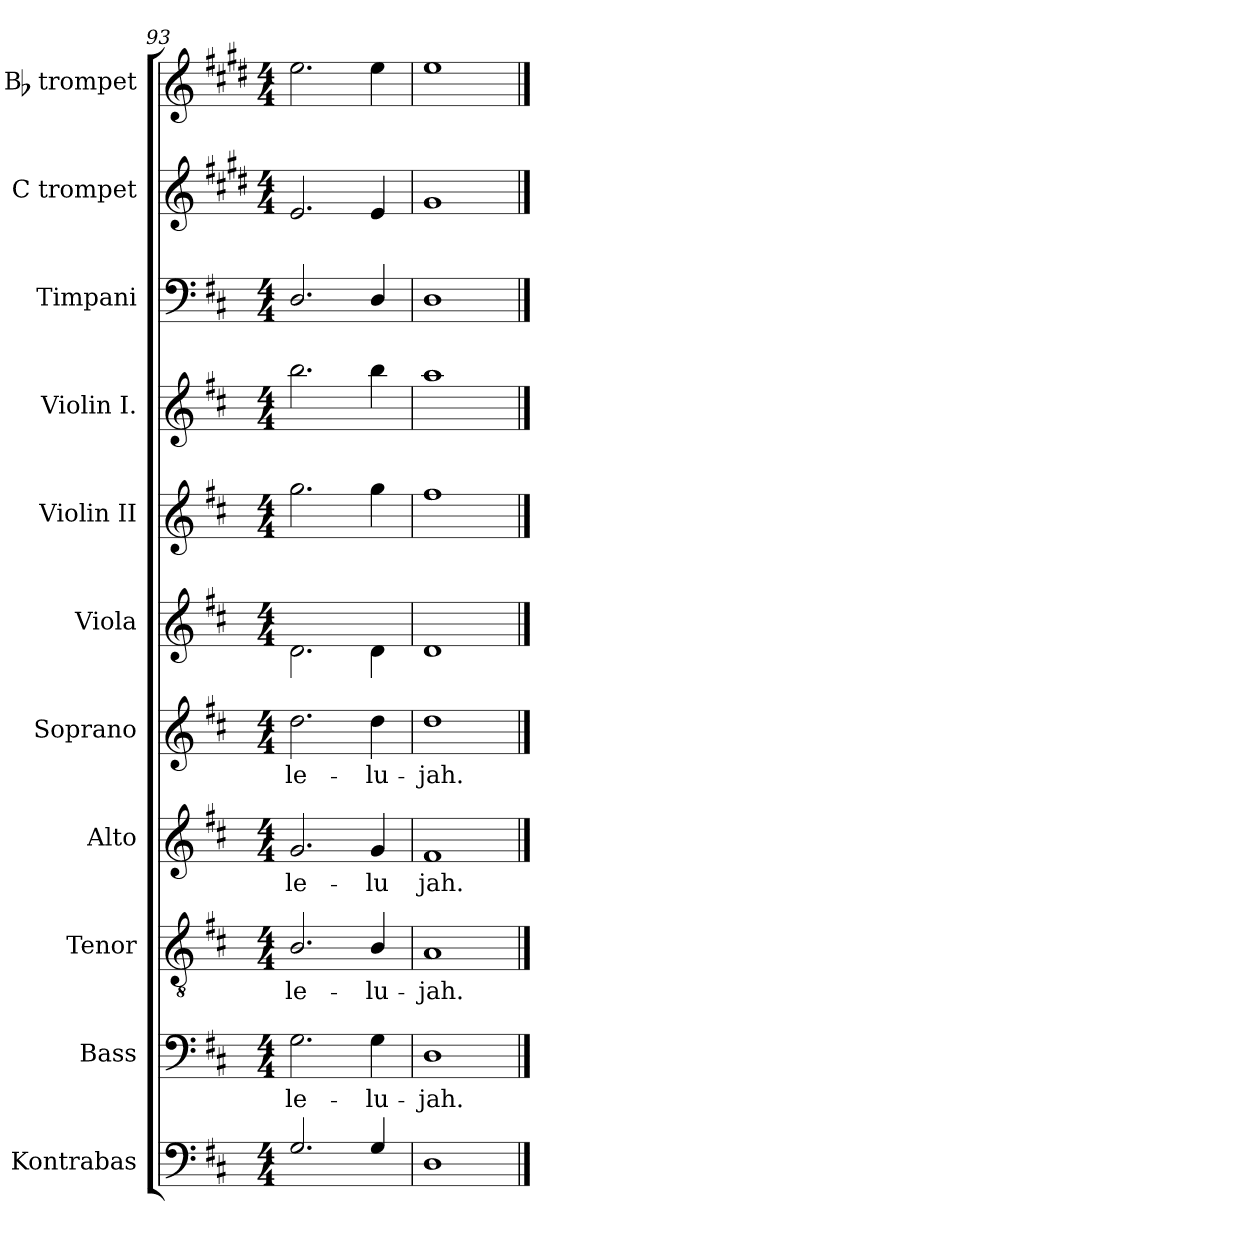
**kern	**kern	**text	**kern	**text	**kern	**text	**kern	**text	**kern	**kern	**kern	**kern	**kern	**kern
*part11	*part10	*part10	*part9	*part9	*part8	*part8	*part7	*part7	*part6	*part5	*part4	*part3	*part2	*part1
*staff11	*staff10	*staff10	*staff9	*staff9	*staff8	*staff8	*staff7	*staff7	*staff6	*staff5	*staff4	*staff3	*staff2	*staff1
*I"Kontrabas	*I"Bass	*	*I"Tenor	*	*I"Alto	*	*I"Soprano	*	*I"Viola	*I"Violin II	*I"Violin I.	*I"Timpani	*I"C trompet	*I"Bb trompet
*I'Kb.	*I'B.	*	*I'T.	*	*I'A.	*	*I'S.	*	*I'Vla.	*I'Vln.II	*I'Vln.I.	*I'Timp.	*I'C tpt.	*I'Bb tpt.
*clefF4	*clefF4	*	*clefGv2	*	*clefG2	*	*clefG2	*	*clefG2	*clefG2	*clefG2	*clefF4	*clefG2	*clefG2
*ITrd7c12	*	*	*	*	*	*	*	*	*	*	*	*	*ITrd1c2	*ITrd1c2
*k[f#c#]	*k[f#c#]	*	*k[f#c#]	*	*k[f#c#]	*	*k[f#c#]	*	*k[f#c#]	*k[f#c#]	*k[f#c#]	*k[f#c#]	*k[f#c#]	*k[f#c#]
*M4/4	*M4/4	*	*M4/4	*	*M4/4	*	*M4/4	*	*M4/4	*M4/4	*M4/4	*M4/4	*M4/4	*M4/4
=93	=93	=93	=93	=93	=93	=93	=93	=93	=93	=93	=93	=93	=93	=93
!	!	!LO:LY:b	!	!LO:LY:b	!	!LO:LY:b	!	!LO:LY:b	!	!	!	!	!	!
2.GG/	2.G\	-le-	2.B/	-le-	2.g/	-le-	2.dd\	-le-	2.d\	2.gg\	2.bb\	2.D/	2.d/	2.dd\
!	!	!LO:LY:b	!	!LO:LY:b	!	!LO:LY:b	!	!LO:LY:b	!	!	!	!	!	!
4GG/	4G\	-lu-	4B/	-lu-	4g/	-lu	4dd\	-lu-	4d\	4gg\	4bb\	4D/	4d/	4dd\
=94	=94	=94	=94	=94	=94	=94	=94	=94	=94	=94	=94	=94	=94	=94
!	!	!LO:LY:b	!	!LO:LY:b	!	!LO:LY:b	!	!LO:LY:b	!	!	!	!	!	!
1DD	1D	-jah.	1A	-jah.	1f#	jah.	1dd	-jah.	1d	1ff#	1aa	1D	1f#	1dd
==	==	==	==	==	==	==	==	==	==	==	==	==	==	==
*-	*-	*-	*-	*-	*-	*-	*-	*-	*-	*-	*-	*-	*-	*-
